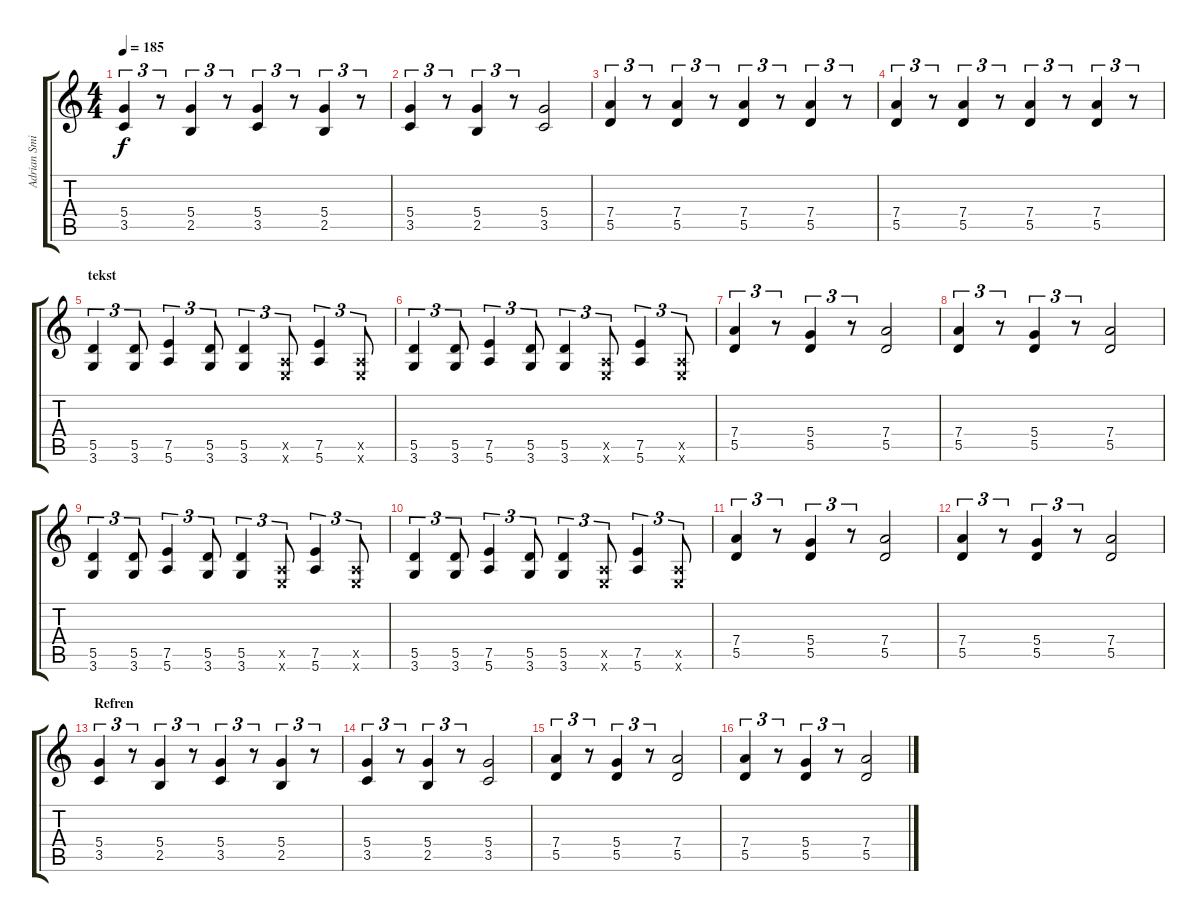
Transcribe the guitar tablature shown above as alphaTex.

\track ("Adrian Smith" "Adrian Smi") {instrument distortionguitar}
\staff {score tabs}
\tuning (E4 B3 G3 D3 A2 E2) {hide}
\ts (4 4)
\tempo 185
\clef g2
\ks c
(5.4 3.5).4{tu (3 2) dy f} r.8{tu (3 2)} (5.4 2.5).4{tu (3 2)} r.8{tu (3 2)} (5.4 3.5).4{tu (3 2)} r.8{tu (3 2)} (5.4 2.5).4{tu (3 2)} r.8{tu (3 2)} |
(5.4 3.5).4{tu (3 2)} r.8{tu (3 2)} (5.4 2.5).4{tu (3 2)} r.8{tu (3 2)} (5.4 3.5).2 |
(7.4 5.5).4{tu (3 2)} r.8{tu (3 2)} (7.4 5.5).4{tu (3 2)} r.8{tu (3 2)} (7.4 5.5).4{tu (3 2)} r.8{tu (3 2)} (7.4 5.5).4{tu (3 2)} r.8{tu (3 2)} |
(7.4 5.5).4{tu (3 2)} r.8{tu (3 2)} (7.4 5.5).4{tu (3 2)} r.8{tu (3 2)} (7.4 5.5).4{tu (3 2)} r.8{tu (3 2)} (7.4 5.5).4{tu (3 2)} r.8{tu (3 2)} |
\section ("" "tekst")
(5.5 3.6).4{tu (3 2)} (5.5 3.6).8{tu (3 2)} (7.5 5.6).4{tu (3 2)} (5.5 3.6).8{tu (3 2)} (5.5 3.6).4{tu (3 2)} (0.5{x} 0.6{x}).8{tu (3 2)} (7.5 5.6).4{tu (3 2)} (0.5{x} 0.6{x}).8{tu (3 2)} |
(5.5 3.6).4{tu (3 2)} (5.5 3.6).8{tu (3 2)} (7.5 5.6).4{tu (3 2)} (5.5 3.6).8{tu (3 2)} (5.5 3.6).4{tu (3 2)} (0.5{x} 0.6{x}).8{tu (3 2)} (7.5 5.6).4{tu (3 2)} (0.5{x} 0.6{x}).8{tu (3 2)} |
(7.4 5.5).4{tu (3 2)} r.8{tu (3 2)} (5.4 5.5).4{tu (3 2)} r.8{tu (3 2)} (7.4 5.5).2 |
(7.4 5.5).4{tu (3 2)} r.8{tu (3 2)} (5.4 5.5).4{tu (3 2)} r.8{tu (3 2)} (7.4 5.5).2 |
(5.5 3.6).4{tu (3 2)} (5.5 3.6).8{tu (3 2)} (7.5 5.6).4{tu (3 2)} (5.5 3.6).8{tu (3 2)} (5.5 3.6).4{tu (3 2)} (0.5{x} 0.6{x}).8{tu (3 2)} (7.5 5.6).4{tu (3 2)} (0.5{x} 0.6{x}).8{tu (3 2)} |
(5.5 3.6).4{tu (3 2)} (5.5 3.6).8{tu (3 2)} (7.5 5.6).4{tu (3 2)} (5.5 3.6).8{tu (3 2)} (5.5 3.6).4{tu (3 2)} (0.5{x} 0.6{x}).8{tu (3 2)} (7.5 5.6).4{tu (3 2)} (0.5{x} 0.6{x}).8{tu (3 2)} |
(7.4 5.5).4{tu (3 2)} r.8{tu (3 2)} (5.4 5.5).4{tu (3 2)} r.8{tu (3 2)} (7.4 5.5).2 |
(7.4 5.5).4{tu (3 2)} r.8{tu (3 2)} (5.4 5.5).4{tu (3 2)} r.8{tu (3 2)} (7.4 5.5).2 |
\section ("" "Refren")
(5.4 3.5).4{tu (3 2)} r.8{tu (3 2)} (5.4 2.5).4{tu (3 2)} r.8{tu (3 2)} (5.4 3.5).4{tu (3 2)} r.8{tu (3 2)} (5.4 2.5).4{tu (3 2)} r.8{tu (3 2)} |
(5.4 3.5).4{tu (3 2)} r.8{tu (3 2)} (5.4 2.5).4{tu (3 2)} r.8{tu (3 2)} (5.4 3.5).2 |
(7.4 5.5).4{tu (3 2)} r.8{tu (3 2)} (5.4 5.5).4{tu (3 2)} r.8{tu (3 2)} (7.4 5.5).2 |
(7.4 5.5).4{tu (3 2)} r.8{tu (3 2)} (5.4 5.5).4{tu (3 2)} r.8{tu (3 2)} (7.4 5.5).2
